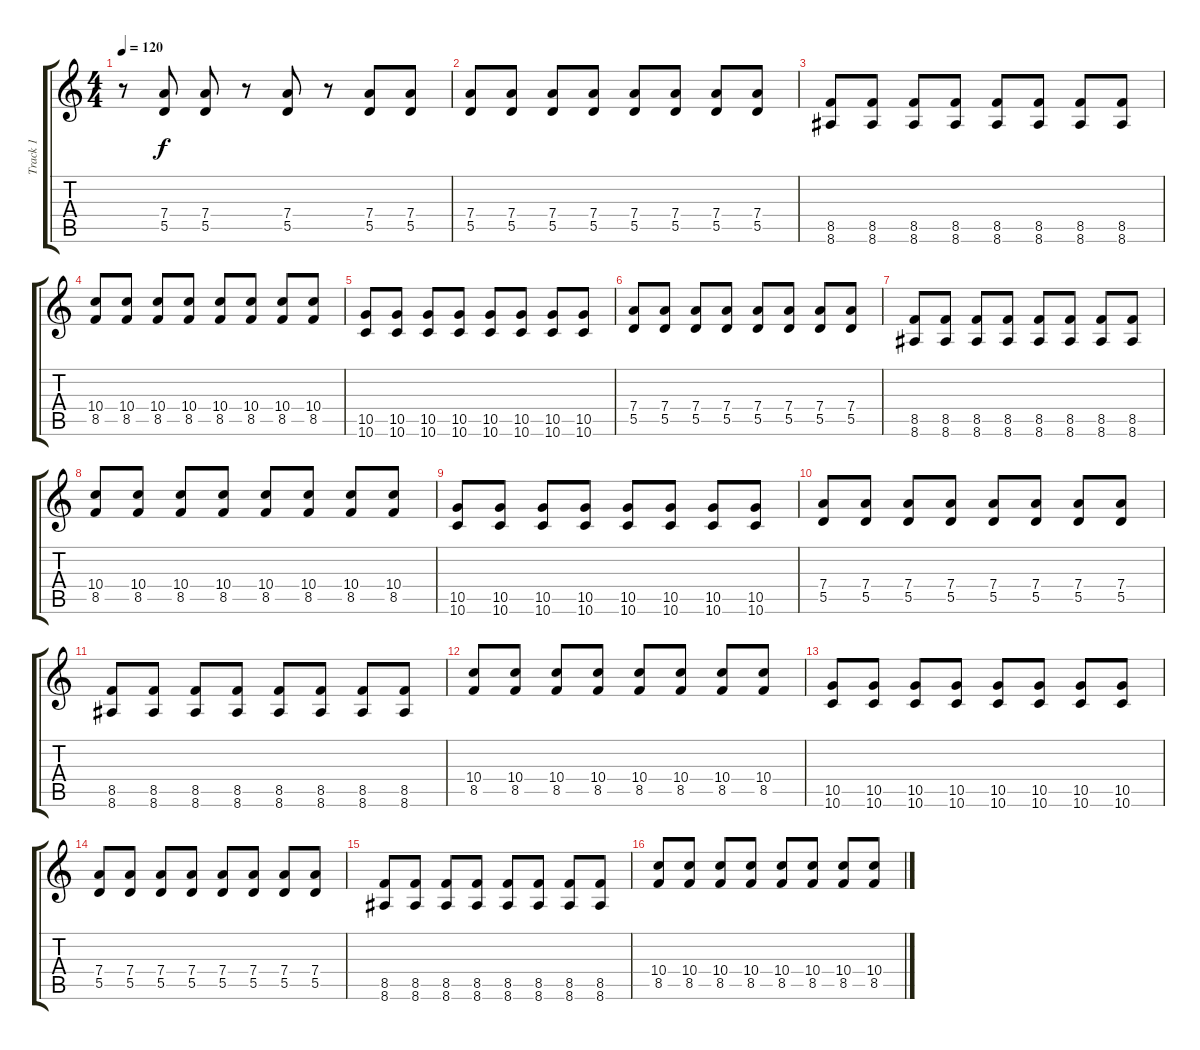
\track ("Track 1" "Track 1") {instrument distortionguitar}
\staff {score tabs}
\tuning (E4 B3 G3 D3 A2 D2) {hide}
\ts (4 4)
\tempo 120
\clef g2
\ks c
r.8{dy f} (7.4 5.5).8 (7.4 5.5).8 r.8 (7.4 5.5).8 r.8 (7.4 5.5).8 (7.4 5.5).8 |
(7.4 5.5).8 (7.4 5.5).8 (7.4 5.5).8 (7.4 5.5).8 (7.4 5.5).8 (7.4 5.5).8 (7.4 5.5).8 (7.4 5.5).8 |
(8.5 8.6).8 (8.5 8.6).8 (8.5 8.6).8 (8.5 8.6).8 (8.5 8.6).8 (8.5 8.6).8 (8.5 8.6).8 (8.5 8.6).8 |
(10.4 8.5).8 (10.4 8.5).8 (10.4 8.5).8 (10.4 8.5).8 (10.4 8.5).8 (10.4 8.5).8 (10.4 8.5).8 (10.4 8.5).8 |
(10.5 10.6).8 (10.5 10.6).8 (10.5 10.6).8 (10.5 10.6).8 (10.5 10.6).8 (10.5 10.6).8 (10.5 10.6).8 (10.5 10.6).8 |
(7.4 5.5).8 (7.4 5.5).8 (7.4 5.5).8 (7.4 5.5).8 (7.4 5.5).8 (7.4 5.5).8 (7.4 5.5).8 (7.4 5.5).8 |
(8.5 8.6).8 (8.5 8.6).8 (8.5 8.6).8 (8.5 8.6).8 (8.5 8.6).8 (8.5 8.6).8 (8.5 8.6).8 (8.5 8.6).8 |
(10.4 8.5).8 (10.4 8.5).8 (10.4 8.5).8 (10.4 8.5).8 (10.4 8.5).8 (10.4 8.5).8 (10.4 8.5).8 (10.4 8.5).8 |
(10.5 10.6).8 (10.5 10.6).8 (10.5 10.6).8 (10.5 10.6).8 (10.5 10.6).8 (10.5 10.6).8 (10.5 10.6).8 (10.5 10.6).8 |
(7.4 5.5).8 (7.4 5.5).8 (7.4 5.5).8 (7.4 5.5).8 (7.4 5.5).8 (7.4 5.5).8 (7.4 5.5).8 (7.4 5.5).8 |
(8.5 8.6).8 (8.5 8.6).8 (8.5 8.6).8 (8.5 8.6).8 (8.5 8.6).8 (8.5 8.6).8 (8.5 8.6).8 (8.5 8.6).8 |
(10.4 8.5).8 (10.4 8.5).8 (10.4 8.5).8 (10.4 8.5).8 (10.4 8.5).8 (10.4 8.5).8 (10.4 8.5).8 (10.4 8.5).8 |
(10.5 10.6).8 (10.5 10.6).8 (10.5 10.6).8 (10.5 10.6).8 (10.5 10.6).8 (10.5 10.6).8 (10.5 10.6).8 (10.5 10.6).8 |
(7.4 5.5).8 (7.4 5.5).8 (7.4 5.5).8 (7.4 5.5).8 (7.4 5.5).8 (7.4 5.5).8 (7.4 5.5).8 (7.4 5.5).8 |
(8.5 8.6).8 (8.5 8.6).8 (8.5 8.6).8 (8.5 8.6).8 (8.5 8.6).8 (8.5 8.6).8 (8.5 8.6).8 (8.5 8.6).8 |
(10.4 8.5).8 (10.4 8.5).8 (10.4 8.5).8 (10.4 8.5).8 (10.4 8.5).8 (10.4 8.5).8 (10.4 8.5).8 (10.4 8.5).8
